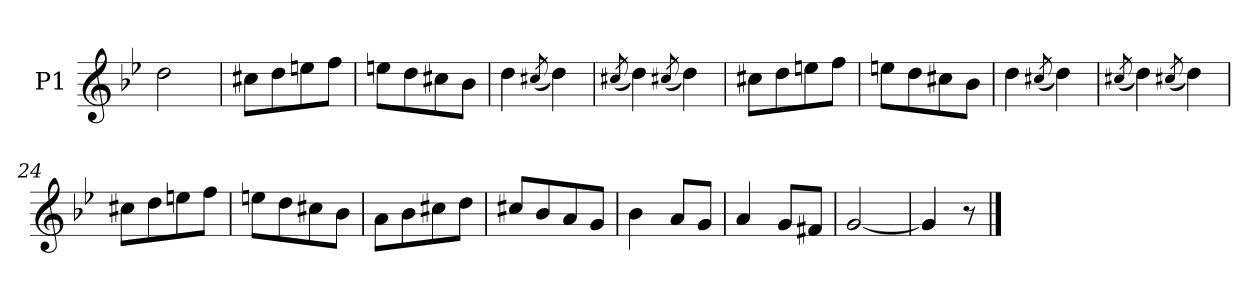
**kern
*part1
*staff1
*I"P1
*clefG2
*k[b-e-]
=
2dd
=16
8cc#XL
8dd
8een
8ffJ
=17
8eenL
8dd
8cc#X
8b-J
=18
4dd
(8qcc#X/
4dd)
=19
(8qcc#X/
4dd)
(8qcc#X/
4dd)
=20
8cc#XL
8dd
8een
8ffJ
=21
8eenL
8dd
8cc#X
8b-J
=22
4dd
(8qcc#X/
4dd)
=23
(8qcc#X/
4dd)
(8qcc#X/
4dd)
=24
8cc#XL
8dd
8een
8ffJ
=25
8eenL
8dd
8cc#X
8b-J
=26
8aL
8b-
8cc#X
8ddJ
=27
8cc#XL
8b-
8a
8gJ
=28
4b-
8aL
8gJ
=29
4a
8gL
8f#XJ
=30
[2g
=31
4g]
8r
==
*-
